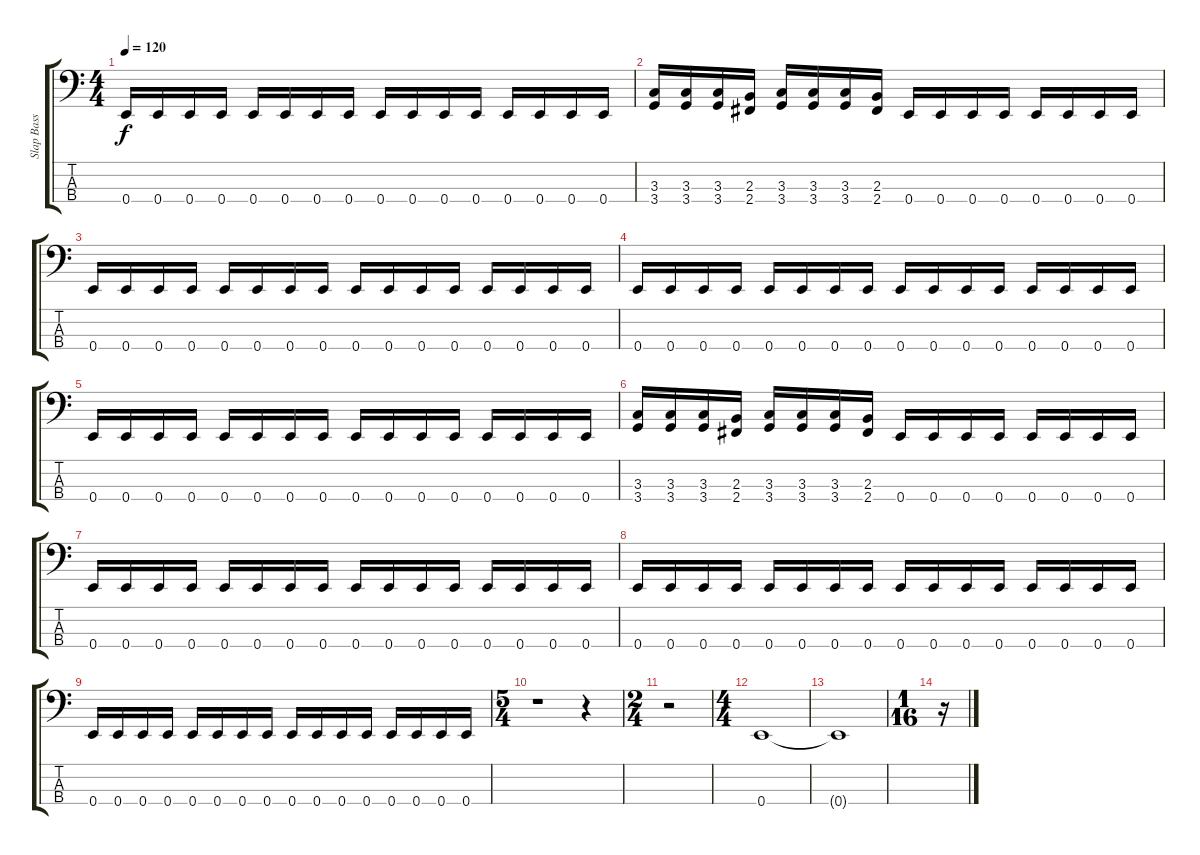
\track ("Slap Bass 2" "Slap Bass ") {instrument slapbass2}
\staff {score tabs}
\tuning (G2 D2 A1 E1) {hide}
\ts (4 4)
\tempo 120
\clef f4
\ks c
0.4.16{dy f} 0.4.16 0.4.16 0.4.16 0.4.16 0.4.16 0.4.16 0.4.16 0.4.16 0.4.16 0.4.16 0.4.16 0.4.16 0.4.16 0.4.16 0.4.16 |
(3.3 3.4).16 (3.3 3.4).16 (3.3 3.4).16 (2.3 2.4).16 (3.3 3.4).16 (3.3 3.4).16 (3.3 3.4).16 (2.3 2.4).16 0.4.16 0.4.16 0.4.16 0.4.16 0.4.16 0.4.16 0.4.16 0.4.16 |
0.4.16 0.4.16 0.4.16 0.4.16 0.4.16 0.4.16 0.4.16 0.4.16 0.4.16 0.4.16 0.4.16 0.4.16 0.4.16 0.4.16 0.4.16 0.4.16 |
0.4.16 0.4.16 0.4.16 0.4.16 0.4.16 0.4.16 0.4.16 0.4.16 0.4.16 0.4.16 0.4.16 0.4.16 0.4.16 0.4.16 0.4.16 0.4.16 |
0.4.16 0.4.16 0.4.16 0.4.16 0.4.16 0.4.16 0.4.16 0.4.16 0.4.16 0.4.16 0.4.16 0.4.16 0.4.16 0.4.16 0.4.16 0.4.16 |
(3.3 3.4).16 (3.3 3.4).16 (3.3 3.4).16 (2.3 2.4).16 (3.3 3.4).16 (3.3 3.4).16 (3.3 3.4).16 (2.3 2.4).16 0.4.16 0.4.16 0.4.16 0.4.16 0.4.16 0.4.16 0.4.16 0.4.16 |
0.4.16 0.4.16 0.4.16 0.4.16 0.4.16 0.4.16 0.4.16 0.4.16 0.4.16 0.4.16 0.4.16 0.4.16 0.4.16 0.4.16 0.4.16 0.4.16 |
0.4.16 0.4.16 0.4.16 0.4.16 0.4.16 0.4.16 0.4.16 0.4.16 0.4.16 0.4.16 0.4.16 0.4.16 0.4.16 0.4.16 0.4.16 0.4.16 |
0.4.16 0.4.16 0.4.16 0.4.16 0.4.16 0.4.16 0.4.16 0.4.16 0.4.16 0.4.16 0.4.16 0.4.16 0.4.16 0.4.16 0.4.16 0.4.16 |
\ts (5 4)
r.1 r.4 |
\ts (2 4)
r.2 |
\ts (4 4)
0.4.1 |
0.4{t}.1 |
\ts (1 16)
r.16
